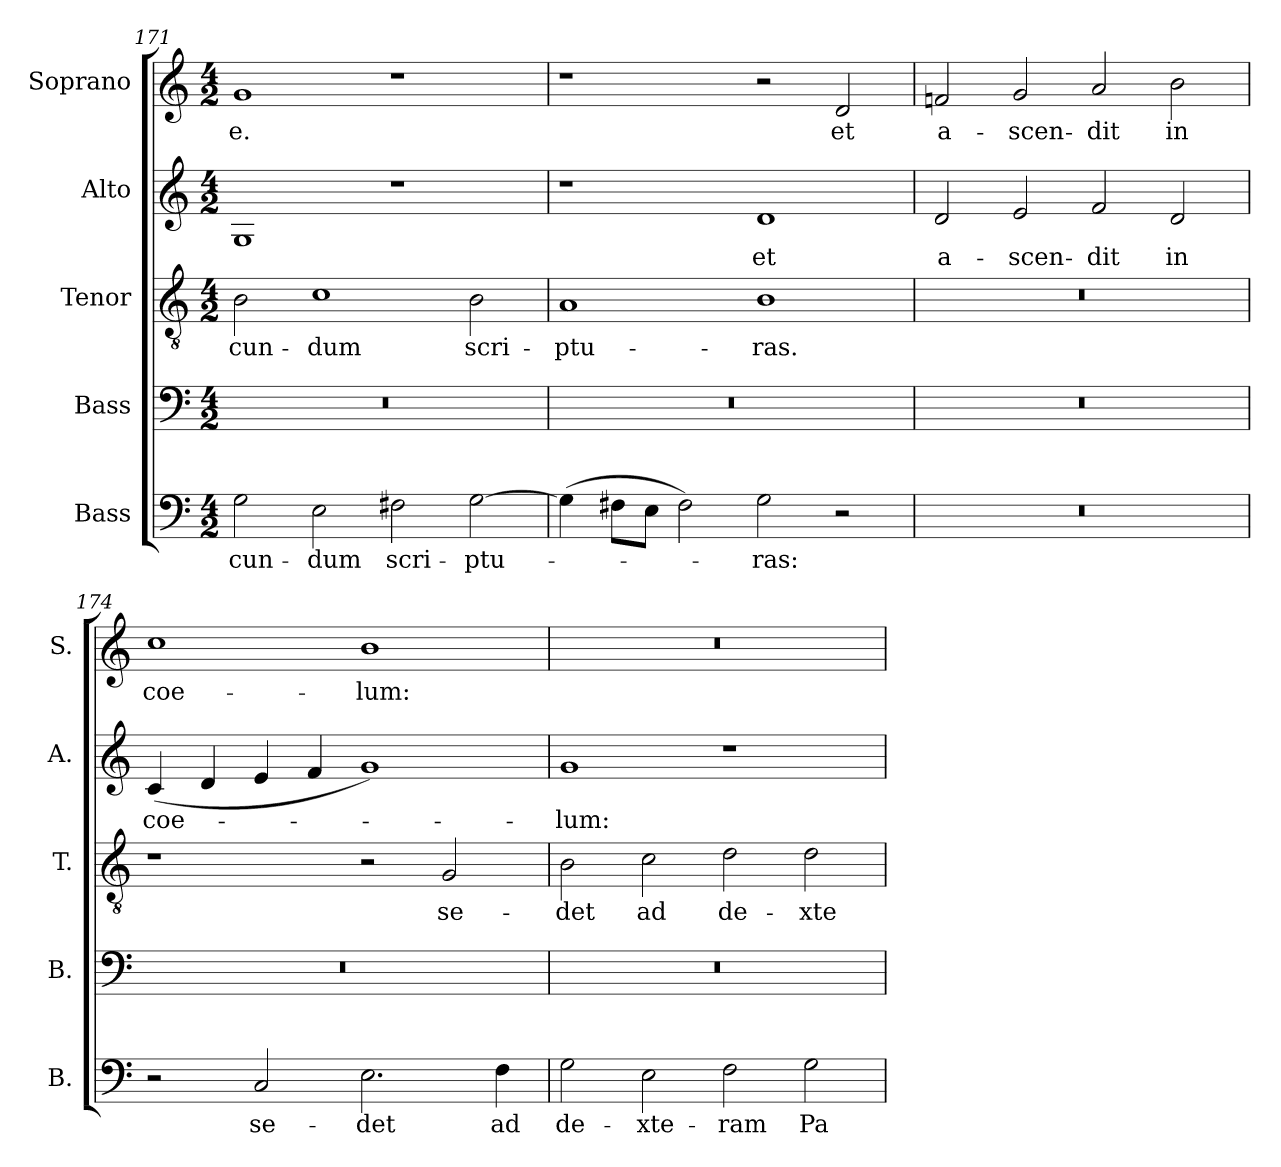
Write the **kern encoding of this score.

**kern	**text	**kern	**kern	**text	**kern	**text	**kern	**text
*part5	*part5	*part4	*part3	*part3	*part2	*part2	*part1	*part1
*staff5	*staff5	*staff4	*staff3	*staff3	*staff2	*staff2	*staff1	*staff1
*I"Bass	*	*I"Bass	*I"Tenor	*	*I"Alto	*	*I"Soprano	*
*I'B.	*	*I'B.	*I'T.	*	*I'A.	*	*I'S.	*
*clefF4	*	*clefF4	*clefGv2	*	*clefG2	*	*clefG2	*
*	*	*	*ITrd7c12	*	*	*	*	*
*k[]	*	*k[]	*k[]	*	*k[]	*	*k[]	*
*C:	*	*C:	*C:	*	*C:	*	*C:	*
*M4/2	*	*M4/2	*M4/2	*	*M4/2	*	*M4/2	*
=171	=171	=171	=171	=171	=171	=171	=171	=171
!	!LO:LY:b:color=#000000	!LO:N:vis=1	!	!	!	!	!	!
!	!	!	!	!LO:LY:b:color=#000000	!	!	!	!
!	!	!	!	!	!	!	!	!LO:LY:b:color=#000000
2Gi\	-cun-	0r	2BBi\	-cun-	1Gi	.	1gi	-e.
!	!LO:LY:b:color=#000000	!	!	!	!	!	!	!
!	!	!	!	!LO:LY:b:color=#000000	!	!	!	!
2Ei\	-dum	.	1Ci	-dum	.	.	.	.
!	!LO:LY:b:color=#000000	!	!	!	!	!	!	!
2F#Xi\	scri-	.	.	.	1r	.	1r	.
!	!LO:LY:b:color=#000000	!	!	!	!	!	!	!
!	!	!	!	!LO:LY:b:color=#000000	!	!	!	!
[2Gi\	-ptu-	.	2BBi\	scri-	.	.	.	.
=172	=172	=172	=172	=172	=172	=172	=172	=172
!	!	!LO:N:vis=1	!	!	!	!	!	!
!	!	!	!	!LO:LY:b:color=#000000	!	!	!	!
(4Gi\]	.	0r	1AAi	-ptu-	1r	.	1r	.
8F#Xi\L	.	.	.	.	.	.	.	.
8Ei\J	.	.	.	.	.	.	.	.
2F#i\)	.	.	.	.	.	.	.	.
!	!LO:LY:b:color=#000000	!	!	!	!	!	!	!
!	!	!	!	!LO:LY:b:color=#000000	!	!	!	!
!	!	!	!	!	!	!LO:LY:b:color=#000000	!	!
2Gi\	-ras:	.	1BBi	-ras.	1di	et	2r	.
!	!	!	!	!	!	!	!	!LO:LY:b:color=#000000
2r	.	.	.	.	.	.	2di/	et
!!LO:LB:g=z
=173	=173	=173	=173	=173	=173	=173	=173	=173
!LO:N:vis=1	!	!LO:N:vis=1	!LO:N:vis=1	!	!	!	!	!
!	!	!	!	!	!	!LO:LY:b:color=#000000	!	!
!	!	!	!	!	!	!	!	!LO:LY:b:color=#000000
0r	.	0r	0r	.	2di/	a-	2fni/	a-
!	!	!	!	!	!	!LO:LY:b:color=#000000	!	!
!	!	!	!	!	!	!	!	!LO:LY:b:color=#000000
.	.	.	.	.	2ei/	-scen-	2gi/	-scen-
!	!	!	!	!	!	!LO:LY:b:color=#000000	!	!
!	!	!	!	!	!	!	!	!LO:LY:b:color=#000000
.	.	.	.	.	2fi/	-dit	2ai/	-dit
!	!	!	!	!	!	!LO:LY:b:color=#000000	!	!
!	!	!	!	!	!	!	!	!LO:LY:b:color=#000000
.	.	.	.	.	2di/	in	2bi\	in
=174	=174	=174	=174	=174	=174	=174	=174	=174
!	!	!LO:N:vis=1	!	!	!	!	!	!
!	!	!	!	!	!	!LO:LY:b:color=#000000	!	!
!	!	!	!	!	!	!	!	!LO:LY:b:color=#000000
2r	.	0r	1r	.	(4ci/	coe-	1cci	coe-
.	.	.	.	.	4di/	.	.	.
!	!LO:LY:b:color=#000000	!	!	!	!	!	!	!
2Ci/	se-	.	.	.	4ei/	.	.	.
.	.	.	.	.	4fi/	.	.	.
!	!LO:LY:b:color=#000000	!	!	!	!	!	!	!
!	!	!	!	!	!	!	!	!LO:LY:b:color=#000000
2.Ei\	-det	.	2r	.	1gi)	.	1bi	-lum:
!	!	!	!	!LO:LY:b:color=#000000	!	!	!	!
.	.	.	2GGi/	se-	.	.	.	.
!	!LO:LY:b:color=#000000	!	!	!	!	!	!	!
4Fi\	ad	.	.	.	.	.	.	.
=175	=175	=175	=175	=175	=175	=175	=175	=175
!	!LO:LY:b:color=#000000	!LO:N:vis=1	!	!	!	!	!	!
!	!	!	!	!LO:LY:b:color=#000000	!	!	!	!
!	!	!	!	!	!	!LO:LY:b:color=#000000	!LO:N:vis=1	!
2Gi\	de-	0r	2BBi\	-det	1gi	-lum:	0r	.
!	!LO:LY:b:color=#000000	!	!	!	!	!	!	!
!	!	!	!	!LO:LY:b:color=#000000	!	!	!	!
2Ei\	-xte-	.	2Ci\	ad	.	.	.	.
!	!LO:LY:b:color=#000000	!	!	!	!	!	!	!
!	!	!	!	!LO:LY:b:color=#000000	!	!	!	!
2Fi\	-ram	.	2Di\	de-	1r	.	.	.
!	!LO:LY:b:color=#000000	!	!	!	!	!	!	!
!	!	!	!	!LO:LY:b:color=#000000	!	!	!	!
2Gi\	Pa-	.	2Di\	-xte-	.	.	.	.
=	=	=	=	=	=	=	=	=
*-	*-	*-	*-	*-	*-	*-	*-	*-
